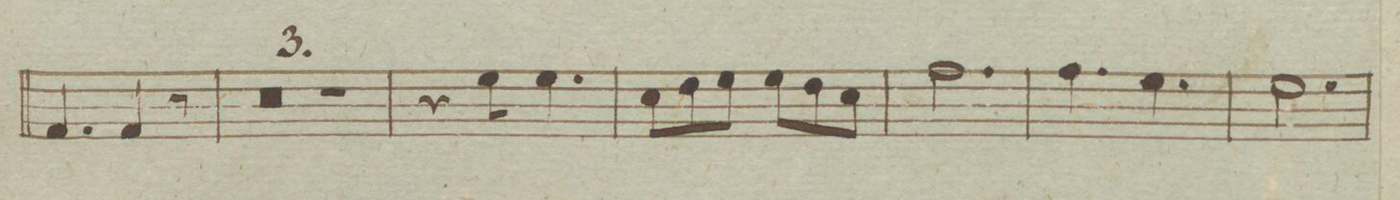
**kern
*I"Oboe Secondo.
*clefG2
*k[b-e-]
*met(c)
*M6/8
4.f/
4f/
8r
=46
1.r
=47
=48
2.r
=49
4r
8ee-\
4.ee-\
=50
8cc\L
8dd\
8ee-\J
8ee-\L
8dd\
8cc\J
=51
2.ff\
=52
4.ff\
4.ee-\
=53
2.ee-\
=54
*-
